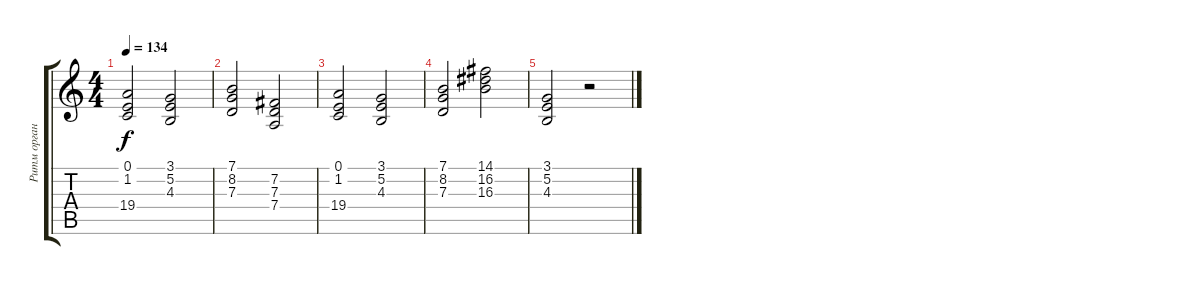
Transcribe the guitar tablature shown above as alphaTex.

\track ("Ритм орган" "Ритм орган") {instrument churchorgan}
\staff {score tabs}
\tuning (E4 B3 G3 D3 A2 E2) {hide}
\ts (4 4)
\tempo 134
\clef g2
\ks c
(0.1 1.2 19.4).2{dy f} (3.1 5.2 4.3).2 |
(7.1 8.2 7.3).2 (7.2 7.3 7.4).2 |
(0.1 1.2 19.4).2 (3.1 5.2 4.3).2 |
(7.1 8.2 7.3).2 (14.1 16.2 16.3).2 |
(3.1 5.2 4.3).2 r.2
